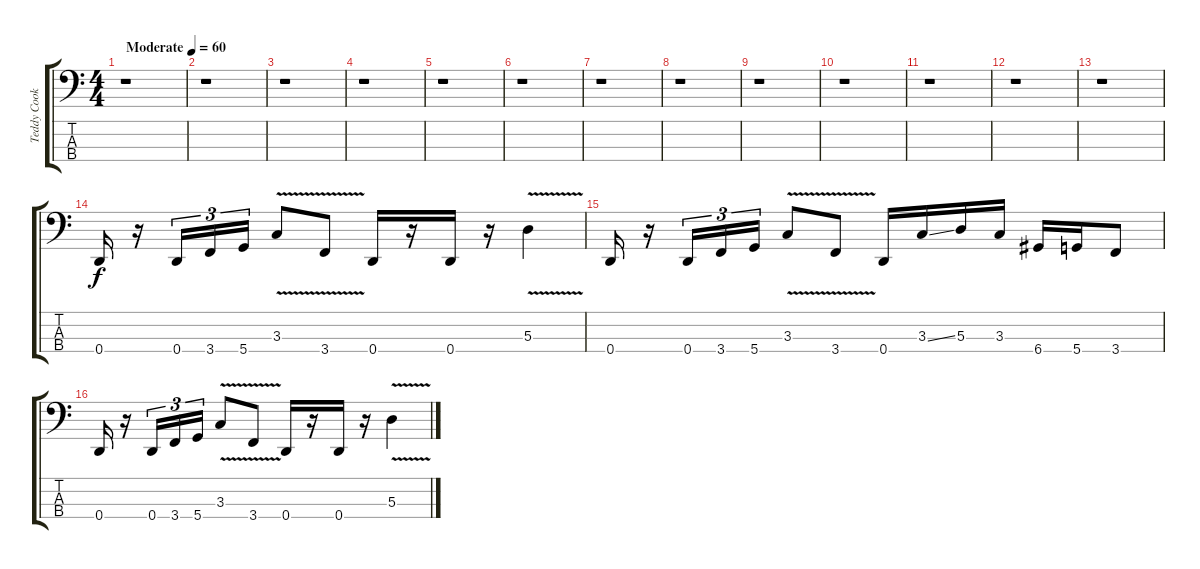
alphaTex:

\track ("Teddy Cook" "Teddy Cook") {instrument electricbasspick}
\staff {score tabs}
\tuning (G2 D2 A1 D1) {hide}
\ts (4 4)
\tempo (60 "Moderate")
\clef f4
\ks c
r.1{dy f instrument electricbasspick} |
r.1 |
r.1 |
r.1 |
r.1 |
r.1 |
r.1 |
r.1 |
r.1 |
r.1 |
r.1 |
r.1 |
r.1 |
0.4.16 r.16 0.4.16{tu (3 2)} 3.4.16{tu (3 2)} 5.4.16{tu (3 2)} 3.3{v}.8 3.4{v}.8 0.4.16 r.16 0.4.16 r.16 5.3{v}.4 |
0.4.16 r.16 0.4.16{tu (3 2)} 3.4.16{tu (3 2)} 5.4.16{tu (3 2)} 3.3{v}.8 3.4{v}.8 0.4.16 3.3{ss}.16 5.3.16 3.3.16 6.4.16 5.4.16 3.4.8 |
0.4.16 r.16 0.4.16{tu (3 2)} 3.4.16{tu (3 2)} 5.4.16{tu (3 2)} 3.3{v}.8 3.4{v}.8 0.4.16 r.16 0.4.16 r.16 5.3{v}.4
